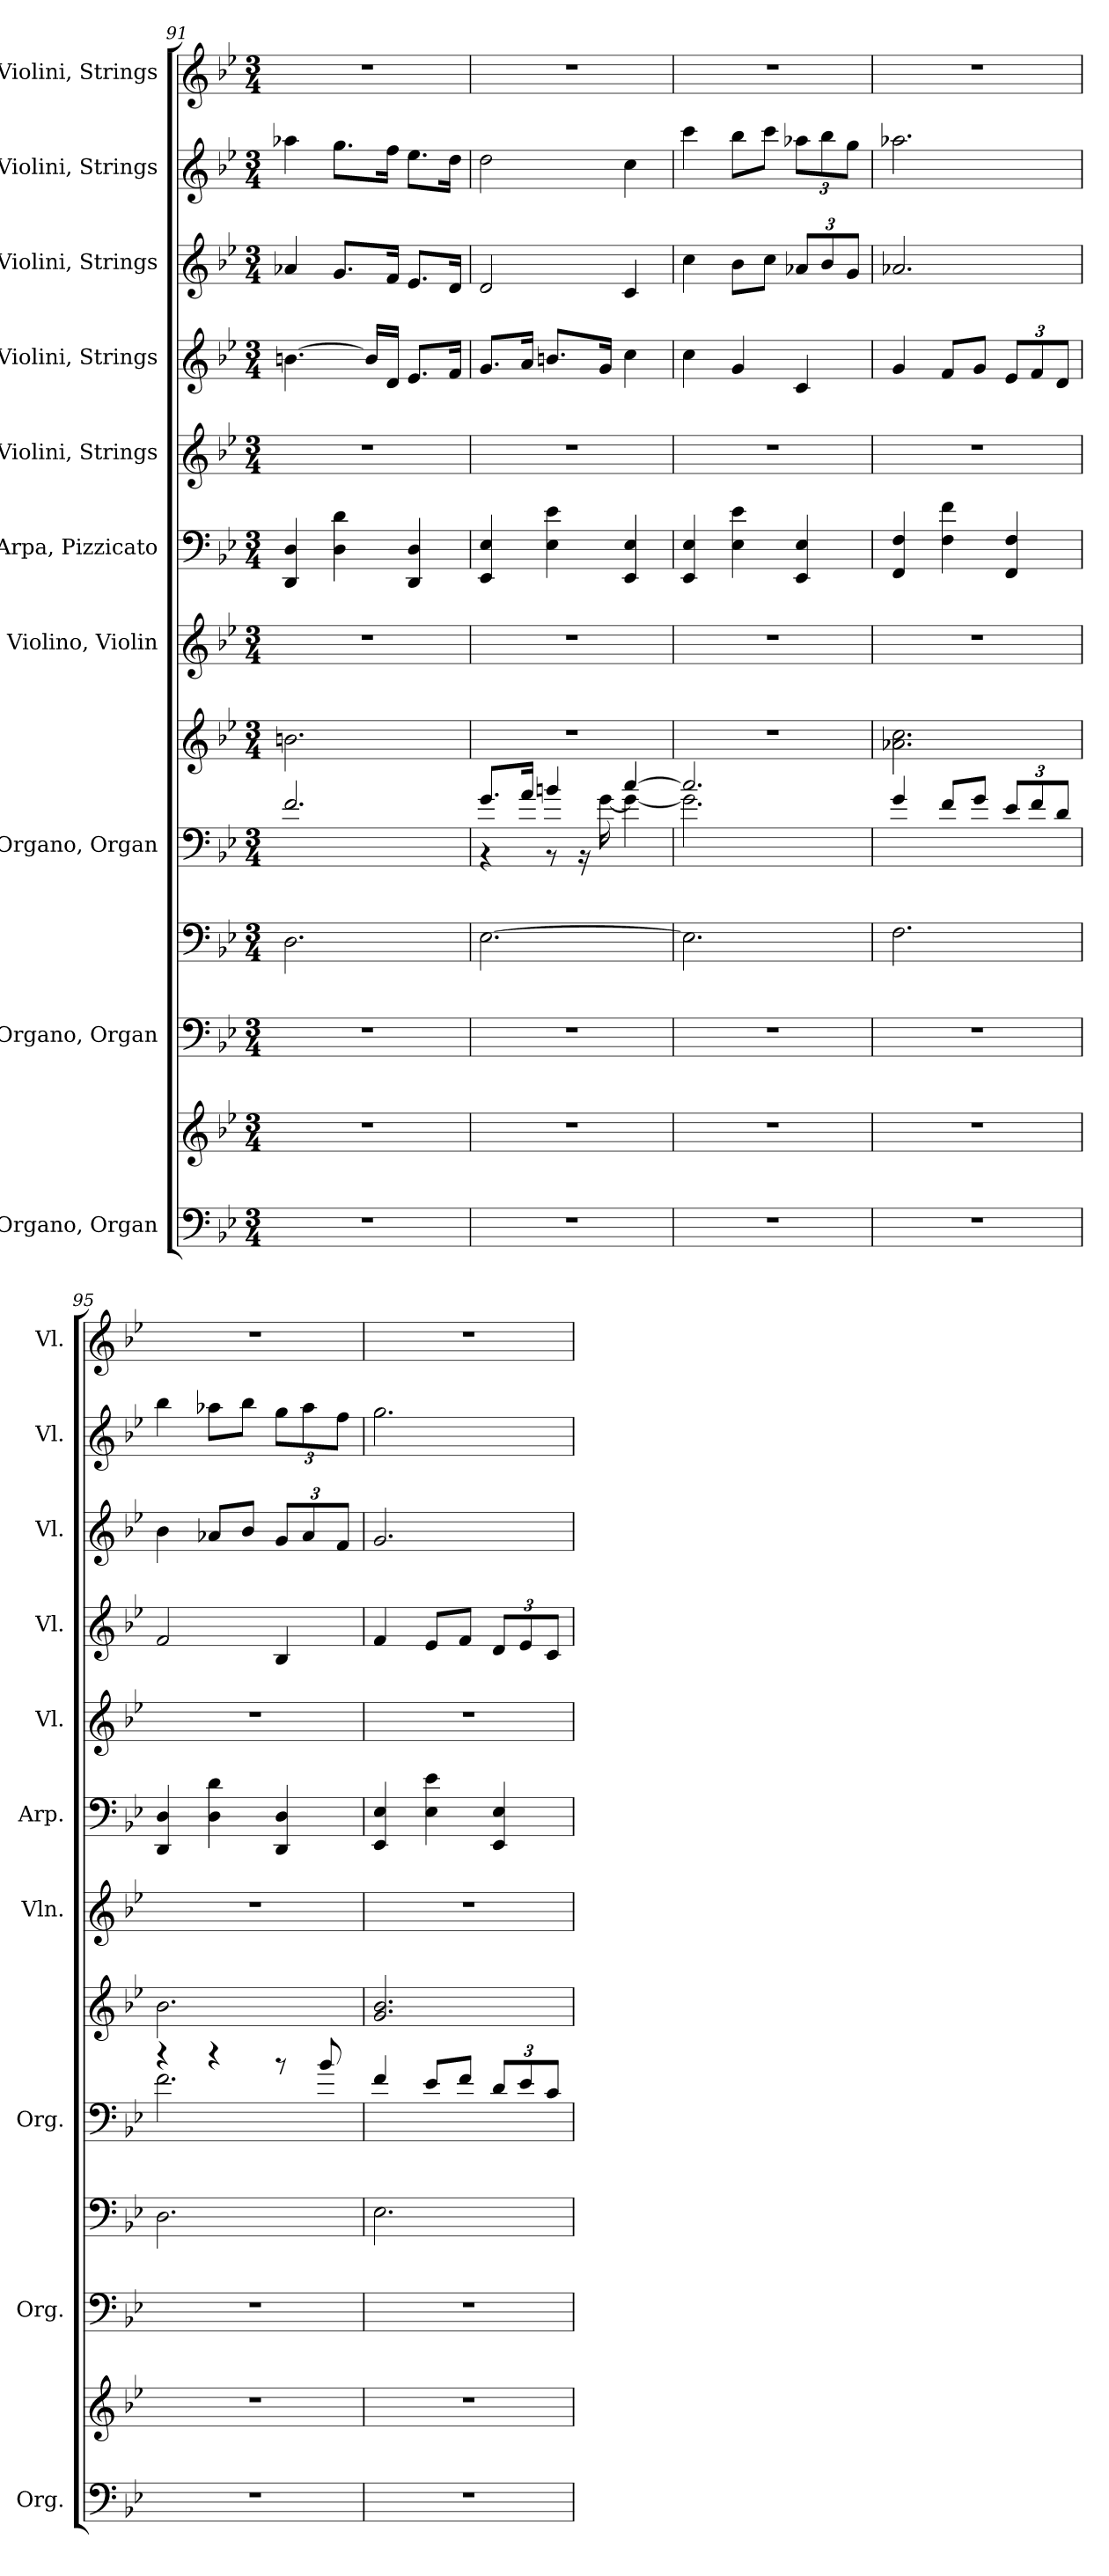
**kern	**kern	**kern	**kern	**kern	**kern	**kern	**kern	**kern	**kern	**kern	**kern	**kern
*part10	*part10	*part9	*part9	*part8	*part8	*part7	*part6	*part5	*part4	*part3	*part2	*part1
*staff13	*staff12	*staff11	*staff10	*staff9	*staff8	*staff7	*staff6	*staff5	*staff4	*staff3	*staff2	*staff1
*I"Organo, Organ	*	*I"Organo, Organ	*	*I"Organo, Organ	*	*I"Violino, Violin	*I"Arpa, Pizzicato	*I"Violini, Strings	*I"Violini, Strings	*I"Violini, Strings	*I"Violini, Strings	*I"Violini, Strings
*I'Org.	*	*I'Org.	*	*I'Org.	*	*I'Vln.	*I'Arp.	*I'Vl.	*I'Vl.	*I'Vl.	*I'Vl.	*I'Vl.
*clefF4	*clefG2	*clefF4	*clefF4	*clefF4	*clefG2	*clefG2	*clefF4	*clefG2	*clefG2	*clefG2	*clefG2	*clefG2
*k[b-e-]	*k[b-e-]	*k[b-e-]	*k[b-e-]	*k[b-e-]	*k[b-e-]	*k[b-e-]	*k[b-e-]	*k[b-e-]	*k[b-e-]	*k[b-e-]	*k[b-e-]	*k[b-e-]
*M3/4	*M3/4	*M3/4	*M3/4	*M3/4	*M3/4	*M3/4	*M3/4	*M3/4	*M3/4	*M3/4	*M3/4	*M3/4
=91	=91	=91	=91	=91	=91	=91	=91	=91	=91	=91	=91	=91
2.r	2.r	2.r	2.D\	2.f/	2.bn\	2.r	4DD/ 4D/	2.r	[4.bn\	4a-X/	4aa-X\	2.r
.	.	.	.	.	.	.	4D\ 4d\	.	.	8.g/L	8.gg\L	.
.	.	.	.	.	.	.	.	.	16b/LL]	.	.	.
.	.	.	.	.	.	.	.	.	16d/JJ	16f/Jk	16ff\Jk	.
.	.	.	.	.	.	.	4DD/ 4D/	.	8.e-/L	8.e-/L	8.ee-\L	.
.	.	.	.	.	.	.	.	.	16f/Jk	16d/Jk	16dd\Jk	.
=92	=92	=92	=92	=92	=92	=92	=92	=92	=92	=92	=92	=92
*	*	*	*	*^	*	*	*	*	*	*	*	*
2.r	2.r	2.r	[2.E-\	8.g/L	4r	2.r	2.r	4EE-/ 4E-/	2.r	8.g/L	2d/	2dd\	2.r
.	.	.	.	16a/Jk	.	.	.	.	.	16a/Jk	.	.	.
.	.	.	.	4bn/	8r	.	.	4E-\ 4e-\	.	8.bn/L	.	.	.
.	.	.	.	.	16r	.	.	.	.	.	.	.	.
.	.	.	.	.	[16g\	.	.	.	.	16g/Jk	.	.	.
.	.	.	.	[4cc/	4g\_	.	.	4EE-/ 4E-/	.	4cc\	4c/	4cc\	.
=93	=93	=93	=93	=93	=93	=93	=93	=93	=93	=93	=93	=93	=93
2.r	2.r	2.r	2.E-\]	2.cc/]	2.g\]	2.r	2.r	4EE-/ 4E-/	2.r	4cc\	4cc\	4ccc\	2.r
.	.	.	.	.	.	.	.	4E-\ 4e-\	.	4g/	8b-\L	8bb-\L	.
.	.	.	.	.	.	.	.	.	.	.	8cc\J	8ccc\J	.
*	*	*	*	*	*	*	*	*	*	*	*Xbrackettup	*Xbrackettup	*
.	.	.	.	.	.	.	.	4EE-/ 4E-/	.	4c/	12a-X/L	12aa-X\L	.
.	.	.	.	.	.	.	.	.	.	.	12b-/	12bb-\	.
.	.	.	.	.	.	.	.	.	.	.	12g/J	12gg\J	.
*	*	*	*	*v	*v	*	*	*	*	*	*	*	*
=94	=94	=94	=94	=94	=94	=94	=94	=94	=94	=94	=94	=94
2.r	2.r	2.r	2.F\	4g/	2.a-X\ 2.cc\	2.r	4FF/ 4F/	2.r	4g/	2.a-X/	2.aa-X\	2.r
.	.	.	.	8f/L	.	.	4F\ 4f\	.	8f/L	.	.	.
.	.	.	.	8g/J	.	.	.	.	8g/J	.	.	.
*	*	*	*	*Xbrackettup	*	*	*	*	*Xbrackettup	*	*	*
.	.	.	.	12e-/L	.	.	4FF/ 4F/	.	12e-/L	.	.	.
.	.	.	.	12f/	.	.	.	.	12f/	.	.	.
.	.	.	.	12d/J	.	.	.	.	12d/J	.	.	.
!!LO:PB:g=z
=95	=95	=95	=95	=95	=95	=95	=95	=95	=95	=95	=95	=95
*	*	*	*	*^	*	*	*	*	*	*	*	*
2.r	2.r	2.r	2.D\	4r	2.f\	2.b-\	2.r	4DD/ 4D/	2.r	2f/	4b-\	4bb-\	2.r
.	.	.	.	4r	.	.	.	4D\ 4d\	.	.	8a-X/L	8aa-X\L	.
.	.	.	.	.	.	.	.	.	.	.	8b-/J	8bb-\J	.
.	.	.	.	8r	.	.	.	4DD/ 4D/	.	4B-/	12g/L	12gg\L	.
.	.	.	.	.	.	.	.	.	.	.	12a-/	12aa-\	.
.	.	.	.	8b-/	.	.	.	.	.	.	.	.	.
.	.	.	.	.	.	.	.	.	.	.	12f/J	12ff\J	.
*	*	*	*	*v	*v	*	*	*	*	*	*	*	*
=96	=96	=96	=96	=96	=96	=96	=96	=96	=96	=96	=96	=96
2.r	2.r	2.r	2.E-\	4f/	2.g/ 2.b-/	2.r	4EE-/ 4E-/	2.r	4f/	2.g/	2.gg\	2.r
.	.	.	.	8e-/L	.	.	4E-\ 4e-\	.	8e-/L	.	.	.
.	.	.	.	8f/J	.	.	.	.	8f/J	.	.	.
.	.	.	.	12d/L	.	.	4EE-/ 4E-/	.	12d/L	.	.	.
.	.	.	.	12e-/	.	.	.	.	12e-/	.	.	.
.	.	.	.	12c/J	.	.	.	.	12c/J	.	.	.
=	=	=	=	=	=	=	=	=	=	=	=	=
*-	*-	*-	*-	*-	*-	*-	*-	*-	*-	*-	*-	*-
